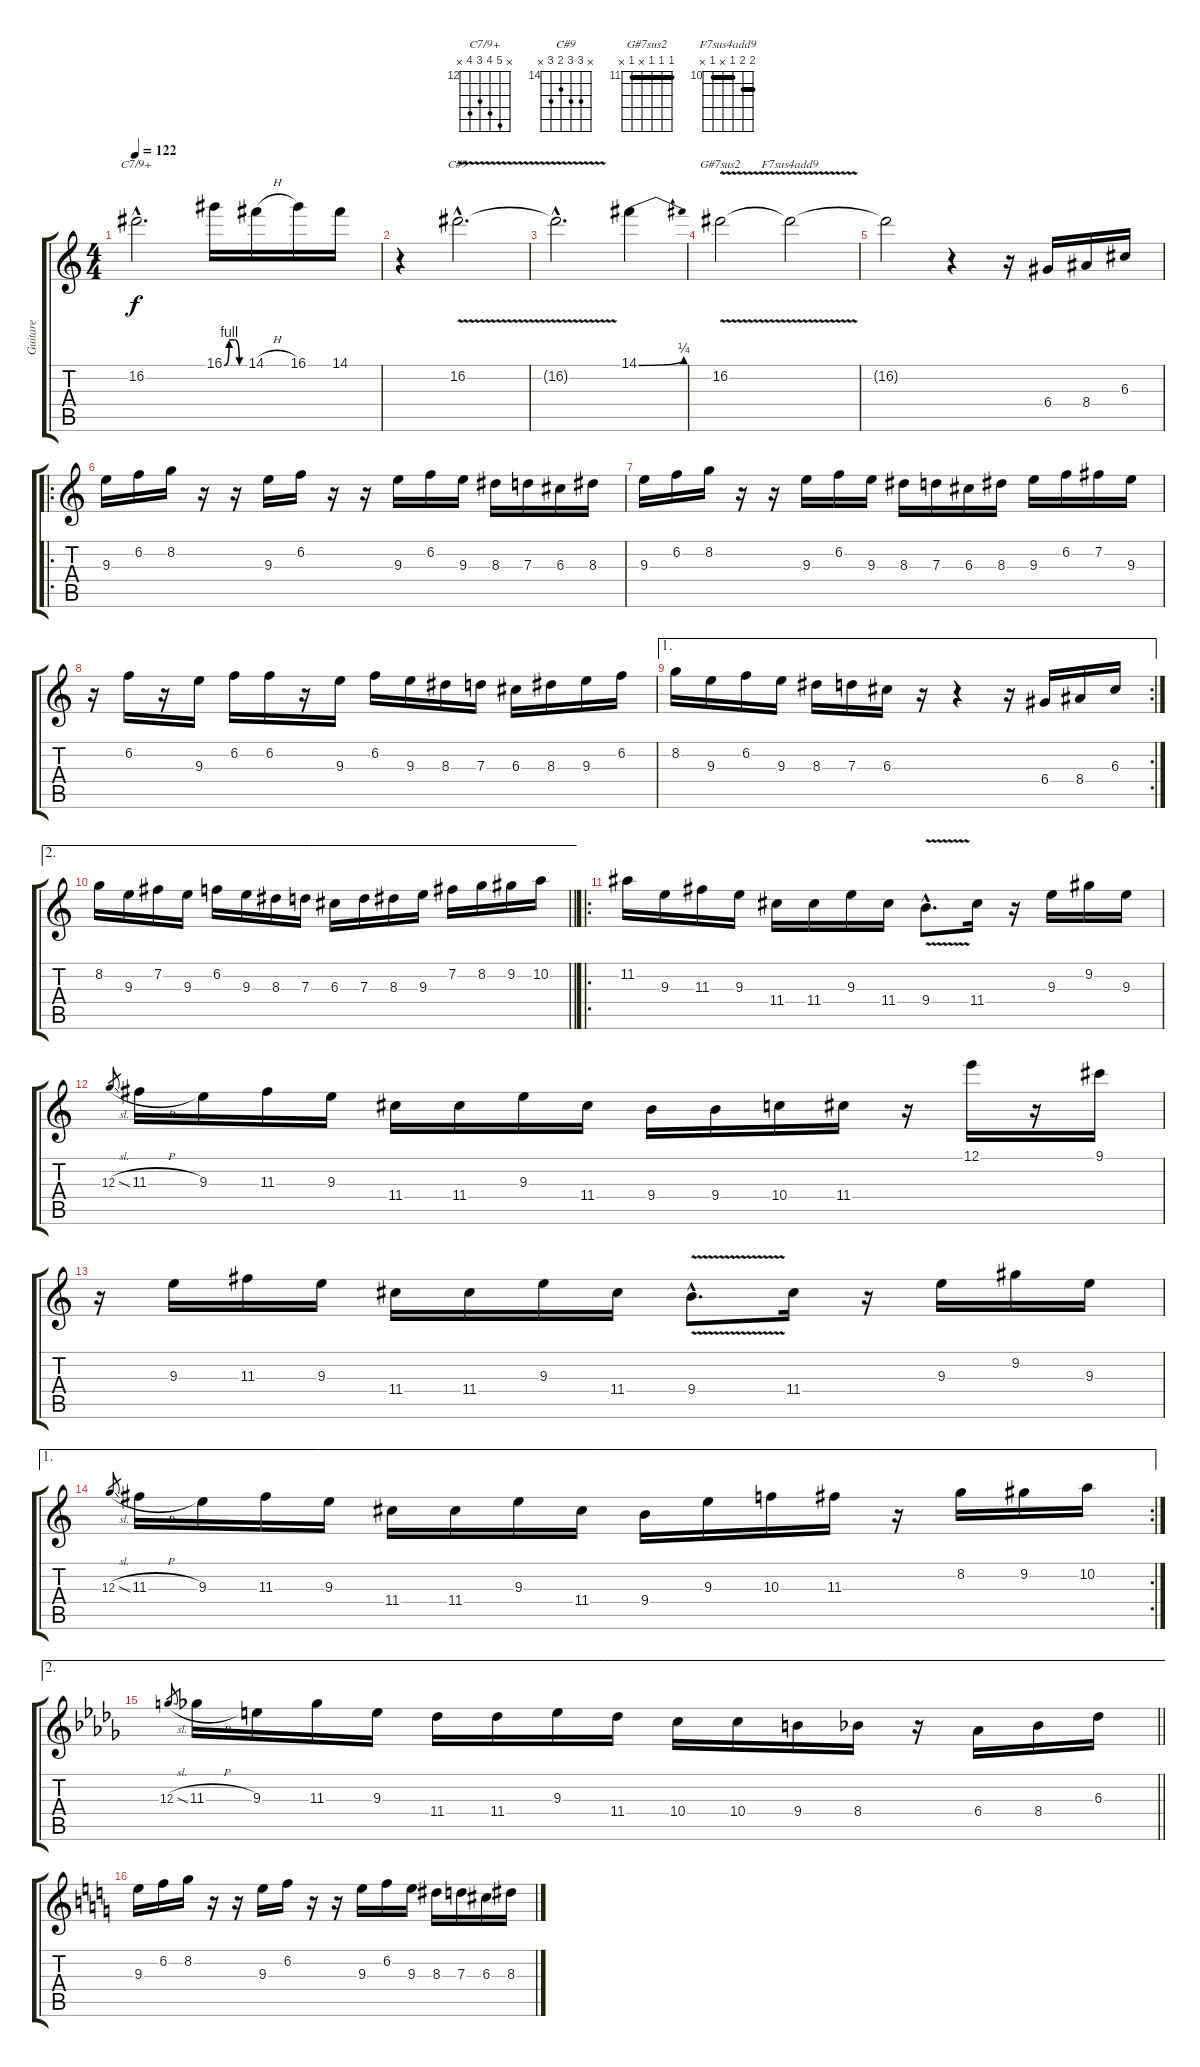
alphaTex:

\track ("Guitare" "Guitare") {instrument overdrivenguitar}
\staff {score tabs}
\tuning (E4 B3 G3 D3 A2 E2) {hide}
\chord ("C7/9+" x 16 15 14 15 x) {firstfret 12}
\chord ("C#9" x 16 16 15 16 x) {firstfret 14}
\chord ("G#7sus2" 11 11 11 x 11 x) {firstfret 11 barre 11}
\chord ("F7sus4add9" 11 11 10 x 10 x) {firstfret 10 barre (10 11)}
\ts (4 4)
\tempo 122
\clef g2
\ks c
16.2{hac t}.2{d ch "C7/9+" dy f} 16.1{be (custom 0 0 15 4 30 4 45 0 60 0)}.16 14.1{h}.16 16.1.16 14.1.16 |
r.4 16.2{v hac}.2{d ch "C#9"} |
16.2{hac t}.2{d} 14.1{be (bend 0 0 60 1)}.4 |
16.2{v}.2{ch "G#7sus2"} 16.2{t}.2{ch "F7sus4add9"} |
16.2{t}.2 r.4 r.16 6.4.16 8.4.16 6.3.16 |
\ro
9.3.16 6.2.16 8.2.16 r.16 r.16 9.3.16 6.2.16 r.16 r.16 9.3.16 6.2.16 9.3.16 8.3.16 7.3.16 6.3.16 8.3.16 |
9.3.16 6.2.16 8.2.16 r.16 r.16 9.3.16 6.2.16 9.3.16 8.3.16 7.3.16 6.3.16 8.3.16 9.3.16 6.2.16 7.2.16 9.3.16 |
r.16 6.2.16 r.16 9.3.16 6.2.16 6.2.16 r.16 9.3.16 6.2.16 9.3.16 8.3.16 7.3.16 6.3.16 8.3.16 9.3.16 6.2.16 |
\ae 1
\rc 2
8.2.16 9.3.16 6.2.16 9.3.16 8.3.16 7.3.16 6.3.16 r.16 r.4 r.16 6.4.16 8.4.16 6.3.16 |
\ae 2
\barLineRight lightlight
8.2.16 9.3.16 7.2.16 9.3.16 6.2.16 9.3.16 8.3.16 7.3.16 6.3.16 7.3.16 8.3.16 9.3.16 7.2.16 8.2.16 9.2.16 10.2.16 |
\ro
11.2.16 9.3.16 11.3.16 9.3.16 11.4.16 11.4.16 9.3.16 11.4.16 9.4{v hac}.8{d} 11.4.16 r.16 9.3.16 9.2.16 9.3.16 |
12.3{sl}.8{gr} 11.3{h}.16 9.3.16 11.3.16 9.3.16 11.4.16 11.4.16 9.3.16 11.4.16 9.4.16 9.4.16 10.4.16 11.4.16 r.16 12.1.16 r.16 9.1.16 |
r.16 9.3.16 11.3.16 9.3.16 11.4.16 11.4.16 9.3.16 11.4.16 9.4{v hac}.8{d} 11.4.16 r.16 9.3.16 9.2.16 9.3.16 |
\ae 1
\rc 2
12.3{sl}.8{gr} 11.3{h}.16 9.3.16 11.3.16 9.3.16 11.4.16 11.4.16 9.3.16 11.4.16 9.4.16 9.3.16 10.3.16 11.3.16 r.16 8.2.16 9.2.16 10.2.16 |
\ae 2
\barLineRight lightlight
\ks bbminor
12.3{sl}.8{gr} 11.3{h}.16 9.3.16 11.3.16 9.3.16 11.4.16 11.4.16 9.3.16 11.4.16 10.4.16 10.4.16 9.4.16 8.4.16 r.16 6.4.16 8.4.16 6.3.16 |
\ks c
9.3.16 6.2.16 8.2.16 r.16 r.16 9.3.16 6.2.16 r.16 r.16 9.3.16 6.2.16 9.3.16 8.3.16 7.3.16 6.3.16 8.3.16
